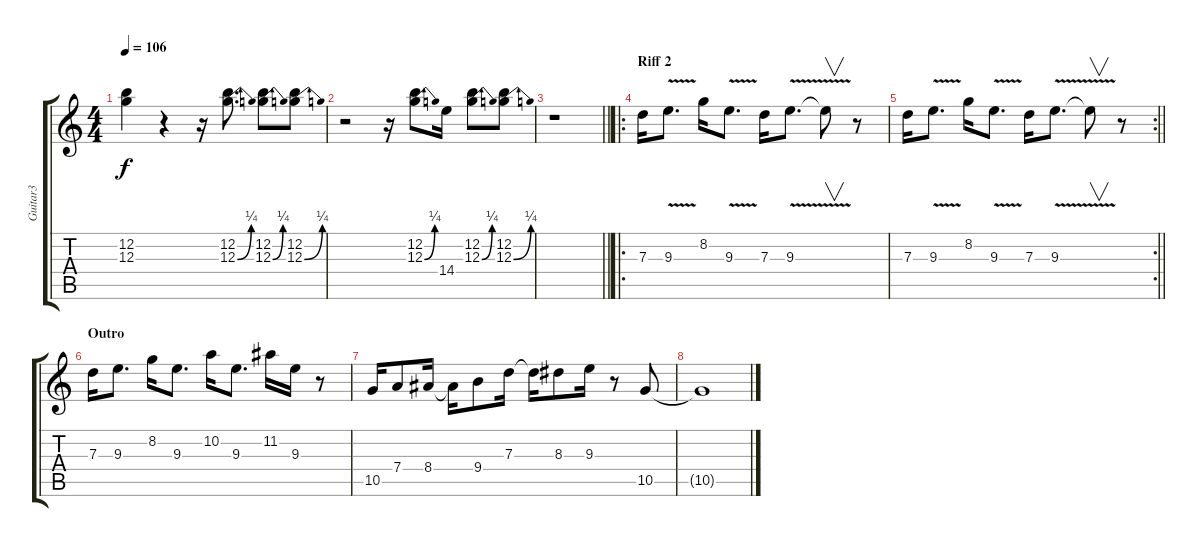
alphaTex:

\track ("Guitar3 " "Guitar3 ") {instrument electricguitarclean}
\staff {score tabs}
\tuning (E4 B3 G3 D3 A2 E2) {hide}
\ts (4 4)
\tempo 106
\clef g2
\ks c
(12.2{t} 12.3{t}).4{dy f} r.4 r.16 (12.2 12.3{be (bend 0 0 60 1)}).8{d} (12.2 12.3{be (bend 0 0 60 1)}).8 (12.2 12.3{be (bend 0 0 60 1)}).8 |
r.2 r.16 (12.2 12.3{be (bend 0 0 60 1)}).8 14.4.16 (12.2 12.3{be (bend 0 0 60 1)}).8 (12.2 12.3{be (bend 0 0 60 1)}).8 |
\barLineRight lightlight
r.1 |
\ro
\section ("" "Riff 2")
7.3.16 9.3{v}.8{d} 8.2.16 9.3{v}.8{d} 7.3.16 9.3{v}.8{d} 9.3{t}.8{v} r.8 |
\rc 2
\barLineRight lightlight
7.3.16 9.3{v}.8{d} 8.2.16 9.3{v}.8{d} 7.3.16 9.3{v}.8{d} 9.3{t}.8{v} r.8 |
\section ("" "Outro")
7.3.16 9.3.8{d} 8.2.16 9.3.8{d} 10.2.16 9.3.8{d} 11.2.16 9.3.16 r.8 |
10.5.16 7.4.8 8.4.16 8.4{t}.16 9.4.8 7.3.16 7.3{t}.16 8.3.8 9.3.16 r.8 10.5.8 |
10.5{t}.1
